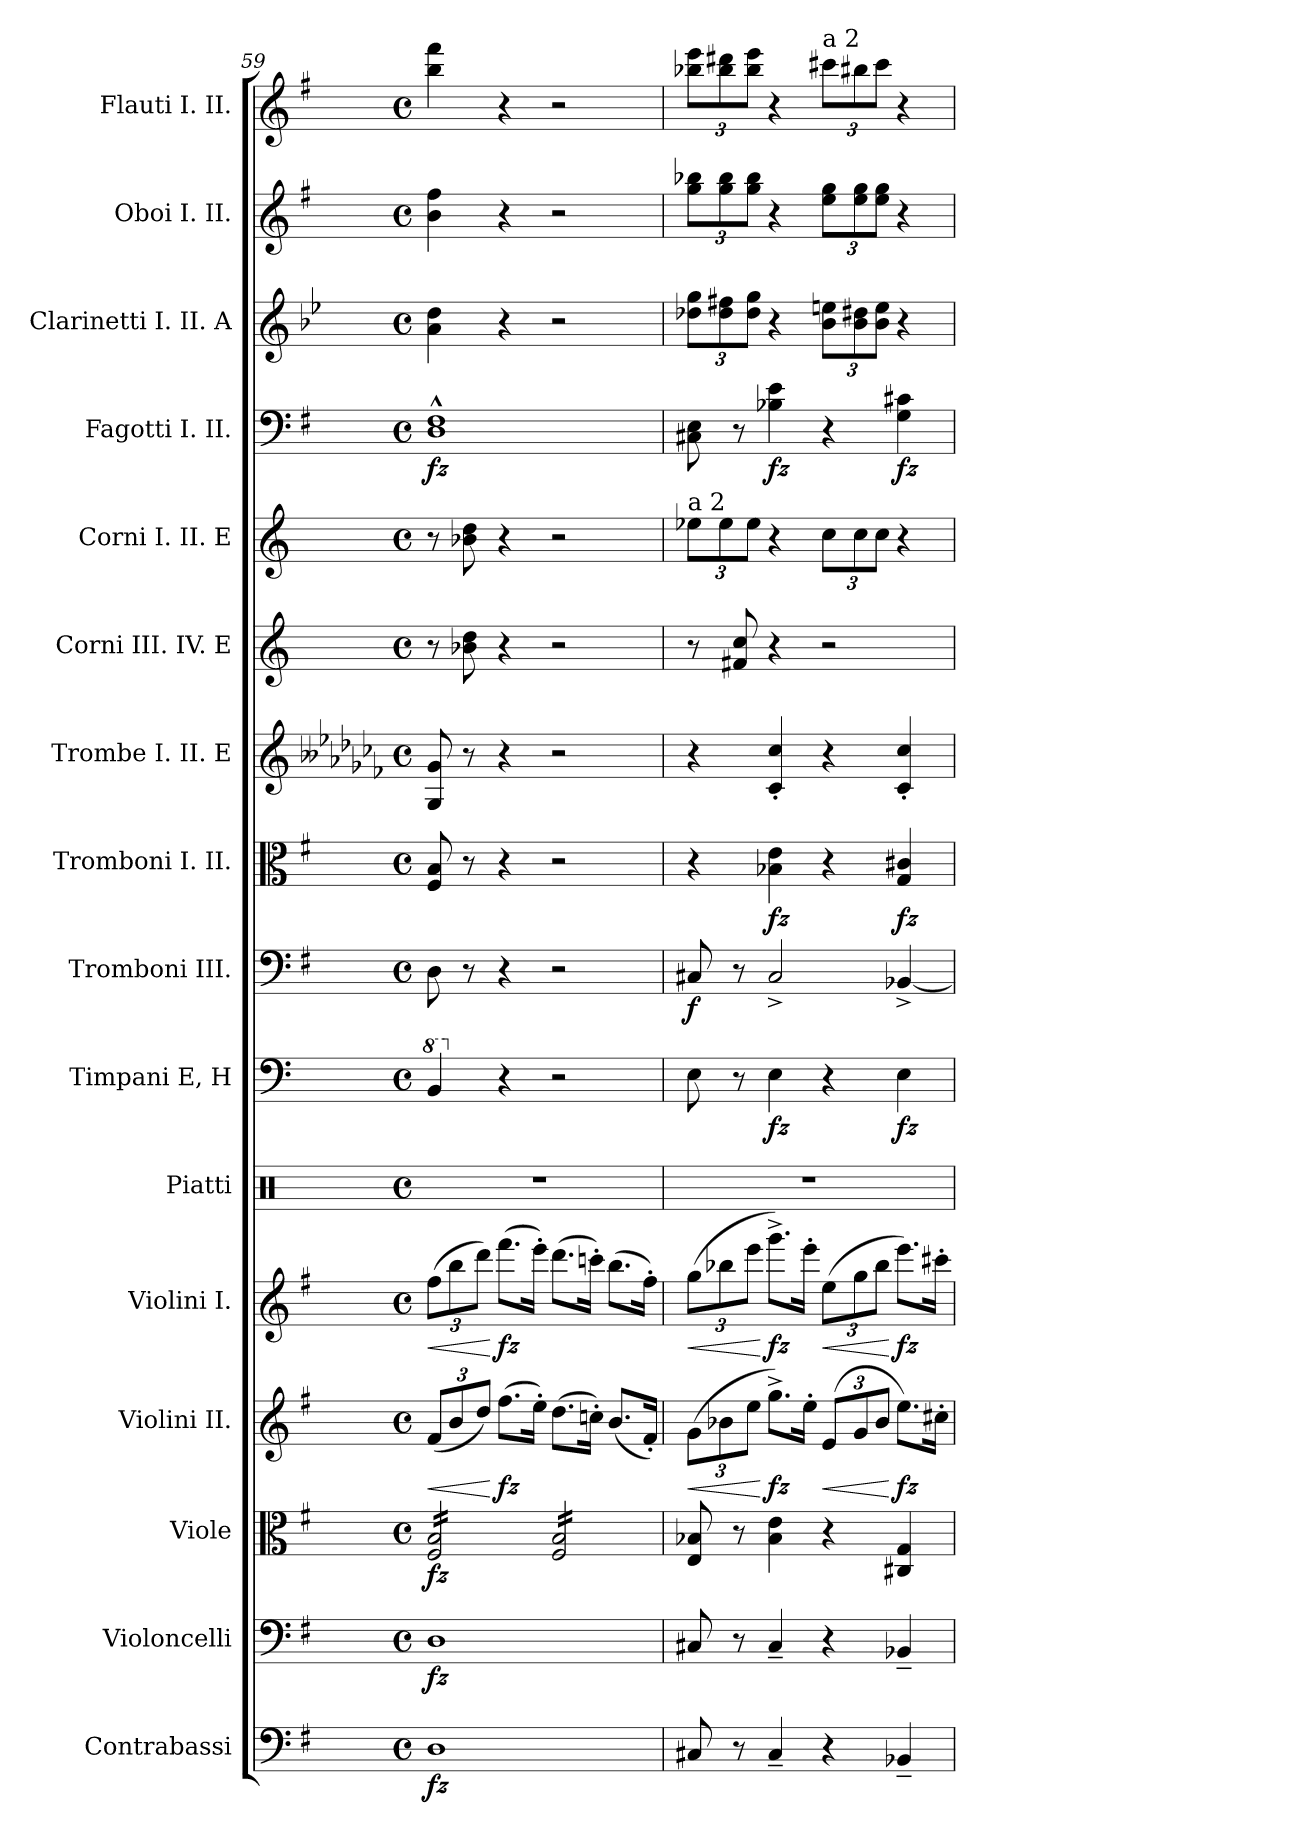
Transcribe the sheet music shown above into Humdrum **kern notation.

**kern	**dynam	**kern	**dynam	**kern	**dynam	**kern	**dynam	**kern	**dynam	**kern	**kern	**dynam	**kern	**dynam	**kern	**dynam	**kern	**dynam	**kern	**dynam	**kern	**dynam	**kern	**dynam	**kern	**dynam	**kern	**dynam	**kern	**dynam
*part16	*part16	*part15	*part15	*part14	*part14	*part13	*part13	*part12	*part12	*part11	*part10	*part10	*part9	*part9	*part8	*part8	*part7	*part7	*part6	*part6	*part5	*part5	*part4	*part4	*part3	*part3	*part2	*part2	*part1	*part1
*staff16	*staff16	*staff15	*staff15	*staff14	*staff14	*staff13	*staff13	*staff12	*staff12	*staff11	*staff10	*staff10	*staff9	*staff9	*staff8	*staff8	*staff7	*staff7	*staff6	*staff6	*staff5	*staff5	*staff4	*staff4	*staff3	*staff3	*staff2	*staff2	*staff1	*staff1
*I"Contrabassi	*	*I"Violoncelli	*	*I"Viole	*	*I"Violini II.	*	*I"Violini I.	*	*I"Piatti	*I"Timpani E, H	*	*I"Tromboni III.	*	*I"Tromboni I. II.	*	*I"Trombe I. II. E	*	*I"Corni III. IV. E	*	*I"Corni I. II. E	*	*I"Fagotti I. II.	*	*I"Clarinetti I. II. A	*	*I"Oboi I. II.	*	*I"Flauti I. II.	*
*I'Cb.	*	*I'Vcl.	*	*I'Vle	*	*I'Viol. II.	*	*I'Viol. I.	*	*I'Piatti	*I'Timp.	*	*I'Trbni. III.	*	*I'Trbni. I. II.	*	*I'Trbe. I. II.	*	*I'Cor. III. IV. E	*	*I'Cor. I. II. E	*	*I'Fag. I. II.	*	*I'Cl. I. II.	*	*I'Ob. I. II.	*	*I'Fl. I. II.	*
!!LO:PB:g=z
*clefF4	*	*clefF4	*	*clefC3	*	*clefG2	*	*clefG2	*	*clefX	*clefF4	*	*clefF4	*	*clefC3	*	*clefG2	*	*clefG2	*	*clefG2	*	*clefF4	*	*clefG2	*	*clefG2	*	*clefG2	*
*ITrd7c12	*	*	*	*	*	*	*	*	*	*	*	*	*	*	*	*	*ITrd-3c-4	*	*ITrd5c8	*	*ITrd5c8	*	*	*	*ITrd2c3	*	*	*	*	*
*k[f#]	*	*k[f#]	*	*k[f#]	*	*k[f#]	*	*k[f#]	*	*k[]	*k[]	*	*k[f#]	*	*k[f#]	*	*k[b--e-a-d-g-c-f-]	*	*k[f#c#g#d#]	*	*k[f#c#g#d#]	*	*k[f#]	*	*k[f#]	*	*k[f#]	*	*k[f#]	*
*M4/4	*	*M4/4	*	*M4/4	*	*M4/4	*	*M4/4	*	*M4/4	*M4/4	*	*M4/4	*	*M4/4	*	*M4/4	*	*M4/4	*	*M4/4	*	*M4/4	*	*M4/4	*	*M4/4	*	*M4/4	*
*met(c)	*	*met(c)	*	*met(c)	*	*met(c)	*	*met(c)	*	*met(c)	*met(c)	*	*met(c)	*	*met(c)	*	*met(c)	*	*met(c)	*	*met(c)	*	*met(c)	*	*met(c)	*	*met(c)	*	*met(c)	*
*	*	*	*	*	*	*Xbrackettup	*	*	*	*	*	*	*	*	*	*	*	*	*	*	*	*	*	*	*	*	*	*	*	*
=59	=59	=59	=59	=59	=59	=59	=59	=59	=59	=59	=59	=59	=59	=59	=59	=59	=59	=59	=59	=59	=59	=59	=59	=59	=59	=59	=59	=59	=59	=59
!	!	!	!	!	!	!	!LO:HP:b	!	!	!	!	!	!	!	!	!	!	!	!	!	!	!	!	!	!	!	!	!	!	!
*	*	*	*	*	*	*	*	*Xbrackettup	*	*	*	*	*	*	*	*	*	*	*	*	*	*	*	*	*	*	*	*	*	*
!	!	!	!	!	!	!	!	!	!LO:HP:b	!	!	!	!	!	!	!	!	!	!	!	!	!	!	!	!	!	!	!	!	!
*	*	*	*	*	*	*	*	*	*	*	*8va	*	*	*	*	*	*	*	*	*	*	*	*	*	*	*	*	*	*	*
!	!LO:DY:b	!	!LO:DY:b	!	!LO:DY:b	!	!	!	!	!	!	!	!	!	!	!	!	!	!	!	!	!	!	!LO:DY:b	!	!	!	!	!	!
*	*	*	*	*tremolo	*	*	*	*	*	*	*	*	*	*	*	*	*	*	*	*	*	*	*	*	*	*	*	*	*	*
1DD	fz	1D	fz	16F#/ 16B/LL	fz	(12f#/L	<	(12ff#\L	<	1r	4B/	.	8D\	.	8F#/ 8B/	.	8c-/ 8cc-/	.	8r	.	8r	.	1D^^ 1F#^^	fz	4f#\ 4b\	.	4b\ 4ff#\	.	4bb\ 4fff#\	.
.	.	.	.	16F#/ 16B/	.	.	.	.	.	.	.	.	.	.	.	.	.	.	.	.	.	.	.	.	.	.	.	.	.	.
.	.	.	.	.	.	12b/	.	12bb\	.	.	.	.	.	.	.	.	.	.	.	.	.	.	.	.	.	.	.	.	.	.
!	!	!	!	!	!	!	!	!	!	!	!	!	!	!	!	!	!	!	!	!LO:DY:b	!	!LO:DY:b	!	!	!	!	!	!	!	!
.	.	.	.	16F#/ 16B/	.	.	.	.	.	.	.	.	8r	.	8r	.	8r	.	8dn\ 8f#\	other-dynamics	8dn\ 8f#\	other-dynamics	.	.	.	.	.	.	.	.
.	.	.	.	.	.	12dd/J)	.	12ddd\J)	.	.	.	.	.	.	.	.	.	.	.	.	.	.	.	.	.	.	.	.	.	.
.	.	.	.	16F#/ 16B/	.	.	.	.	.	.	.	.	.	.	.	.	.	.	.	.	.	.	.	.	.	.	.	.	.	.
*	*	*	*	*	*	*	*	*	*	*	*X8va	*	*	*	*	*	*	*	*	*	*	*	*	*	*	*	*	*	*	*
!	!	!	!	!	!	!	!LO:DY:n=1:b	!	!LO:DY:n=1:b	!	!	!	!	!	!	!	!	!	!	!	!	!	!	!	!	!	!	!	!	!
.	.	.	.	16F#/ 16B/	.	(8.ff#\L	[ fz	(8.fff#\L	[ fz	.	4r	.	4r	.	4r	.	4r	.	4r	.	4r	.	.	.	4r	.	4r	.	4r	.
.	.	.	.	16F#/ 16B/	.	.	.	.	.	.	.	.	.	.	.	.	.	.	.	.	.	.	.	.	.	.	.	.	.	.
.	.	.	.	16F#/ 16B/	.	.	.	.	.	.	.	.	.	.	.	.	.	.	.	.	.	.	.	.	.	.	.	.	.	.
.	.	.	.	16F#/ 16B/JJ	.	16ee'\Jk)	.	16eee'\Jk)	.	.	.	.	.	.	.	.	.	.	.	.	.	.	.	.	.	.	.	.	.	.
.	.	.	.	16F#/ 16B/LL	.	(8.dd\L	.	(8.ddd\L	.	.	2r	.	2r	.	2r	.	2r	.	2r	.	2r	.	.	.	2r	.	2r	.	2r	.
.	.	.	.	16F#/ 16B/	.	.	.	.	.	.	.	.	.	.	.	.	.	.	.	.	.	.	.	.	.	.	.	.	.	.
.	.	.	.	16F#/ 16B/	.	.	.	.	.	.	.	.	.	.	.	.	.	.	.	.	.	.	.	.	.	.	.	.	.	.
.	.	.	.	16F#/ 16B/	.	16ccn'\Jk)	.	16cccn'\Jk)	.	.	.	.	.	.	.	.	.	.	.	.	.	.	.	.	.	.	.	.	.	.
.	.	.	.	16F#/ 16B/	.	(8.b/L	.	(8.bb\L	.	.	.	.	.	.	.	.	.	.	.	.	.	.	.	.	.	.	.	.	.	.
.	.	.	.	16F#/ 16B/	.	.	.	.	.	.	.	.	.	.	.	.	.	.	.	.	.	.	.	.	.	.	.	.	.	.
.	.	.	.	16F#/ 16B/	.	.	.	.	.	.	.	.	.	.	.	.	.	.	.	.	.	.	.	.	.	.	.	.	.	.
.	.	.	.	16F#/ 16B/JJ	.	16f#'/Jk)	.	16ff#'\Jk)	.	.	.	.	.	.	.	.	.	.	.	.	.	.	.	.	.	.	.	.	.	.
*	*	*	*	*Xtremolo	*	*	*	*	*	*	*	*	*	*	*	*	*	*	*	*	*	*	*	*	*	*	*	*	*	*
=60	=60	=60	=60	=60	=60	=60	=60	=60	=60	=60	=60	=60	=60	=60	=60	=60	=60	=60	=60	=60	=60	=60	=60	=60	=60	=60	=60	=60	=60	=60
!	!	!	!	!	!	!	!LO:HP:b	!	!LO:HP:b	!	!	!	!	!	!	!	!	!	!	!	!	!	!	!	!	!	!	!	!	!
*	*	*	*	*	*	*	*	*	*	*	*	*	*	*	*	*	*	*	*	*	*Xbrackettup	*	*	*	*Xbrackettup	*	*Xbrackettup	*	*Xbrackettup	*
!	!	!	!	!	!	!	!	!	!	!	!	!	!	!	!	!	!	!	!	!	!LO:TX:a:t=a 2	!	!	!	!	!	!	!	!	!
!	!	!	!	!	!	!	!	!	!	!	!	!	!	!LO:DY:b	!	!	!	!	!	!	!	!LO:DY:b	!	!LO:DY:b	!	!LO:DY:b	!	!LO:DY:b	!	!LO:DY:b
8CC#X/	.	8C#X/	.	8E/ 8B-X/	.	(12g\L	<	(12gg\L	<	1r	8E\	.	8C#X/	f	4r	.	4r	.	8r	.	12gn\L	other-dynamics	8C#X\ 8E\	other-dynamics	12b-X\ 12ee\L	other-dynamics	12gg\ 12bb-X\L	other-dynamics	12bb-X\ 12eee\L	other-dynamics
.	.	.	.	.	.	12b-X\	.	12bb-X\	.	.	.	.	.	.	.	.	.	.	.	.	12g\	.	.	.	12b-\ 12dd#X\	.	12gg\ 12bb-\	.	12bb-\ 12ddd#X\	.
!	!	!	!	!	!	!	!	!	!	!	!	!	!	!	!	!	!	!	!	!LO:DY:b	!	!	!	!	!	!	!	!	!	!
8r	.	8r	.	8r	.	.	.	.	.	.	8r	.	8r	.	.	.	.	.	8A#X/ 8e/	other-dynamics	.	.	8r	.	.	.	.	.	.	.
.	.	.	.	.	.	12ee\J	.	12eee\J	.	.	.	.	.	.	.	.	.	.	.	.	12g\J	.	.	.	12b-\ 12ee\J	.	12gg\ 12bb-\J	.	12bb-\ 12eee\J	.
!	!LO:DY:b	!	!LO:DY:b	!	!LO:DY:b	!	!LO:DY:n=1:b	!	!LO:DY:n=1:b	!	!	!LO:DY:b	!	!	!	!LO:DY:b	!	!LO:DY:b	!	!	!	!	!	!LO:DY:b	!	!	!	!	!	!
4CC#~/	other-dynamics	4C#~/	other-dynamics	4B-\ 4e\	other-dynamics	8.gg^\L)	[ fz	8.ggg^\L)	[ fz	.	4E\	fz	2C#^/	.	4B-X\ 4e\	fz	4f-/' 4ff-/'	other-dynamics	4r	.	4r	.	4B-X\ 4e\	fz	4r	.	4r	.	4r	.
.	.	.	.	.	.	16ee'\Jk	.	16eee'\Jk	.	.	.	.	.	.	.	.	.	.	.	.	.	.	.	.	.	.	.	.	.	.
!	!	!	!	!	!	!	!	!	!	!	!	!	!	!	!	!	!	!	!	!	!	!	!	!	!	!	!	!	!LO:TX:a:t=a 2	!
!	!	!	!	!	!	!	!LO:HP:b	!	!LO:HP:b	!	!	!	!	!	!	!	!	!	!	!	!	!LO:DY:b	!	!	!	!LO:DY:b	!	!LO:DY:b	!	!LO:DY:b
4r	.	4r	.	4r	.	(12e/L	<	(12ee\L	<	.	4r	.	.	.	4r	.	4r	.	2r	.	12e\L	other-dynamics	4r	.	12g\ 12cc#X\L	other-dynamics	12ee\ 12gg\L	other-dynamics	12ccc#X\L	other-dynamics
.	.	.	.	.	.	12g/	.	12gg\	.	.	.	.	.	.	.	.	.	.	.	.	12e\	.	.	.	12g\ 12b#X\	.	12ee\ 12gg\	.	12bb#X\	.
.	.	.	.	.	.	12b-/J	.	12bb-\J	.	.	.	.	.	.	.	.	.	.	.	.	12e\J	.	.	.	12g\ 12cc#\J	.	12ee\ 12gg\J	.	12ccc#\J	.
!	!LO:DY:b	!	!LO:DY:b	!	!LO:DY:b	!	!LO:DY:n=2:b	!	!LO:DY:n=2:b	!	!	!LO:DY:b	!	!	!	!LO:DY:b	!	!LO:DY:b	!	!	!	!	!	!LO:DY:b	!	!	!	!	!	!
4BBB-X~/	other-dynamics	4BB-X~/	other-dynamics	4C#X/ 4G/	other-dynamics	8.ee\L)	[ fz	8.eee\L)	[ fz	.	4E\	fz	[4BB-X^/	.	4G/ 4c#X/	fz	4f-/' 4ff-/'	other-dynamics	.	.	4r	.	4G\ 4c#X\	fz	4r	.	4r	.	4r	.
.	.	.	.	.	.	16cc#X'\Jk	.	16ccc#X'\Jk	.	.	.	.	.	.	.	.	.	.	.	.	.	.	.	.	.	.	.	.	.	.
=	=	=	=	=	=	=	=	=	=	=	=	=	=	=	=	=	=	=	=	=	=	=	=	=	=	=	=	=	=	=
*-	*-	*-	*-	*-	*-	*-	*-	*-	*-	*-	*-	*-	*-	*-	*-	*-	*-	*-	*-	*-	*-	*-	*-	*-	*-	*-	*-	*-	*-	*-
